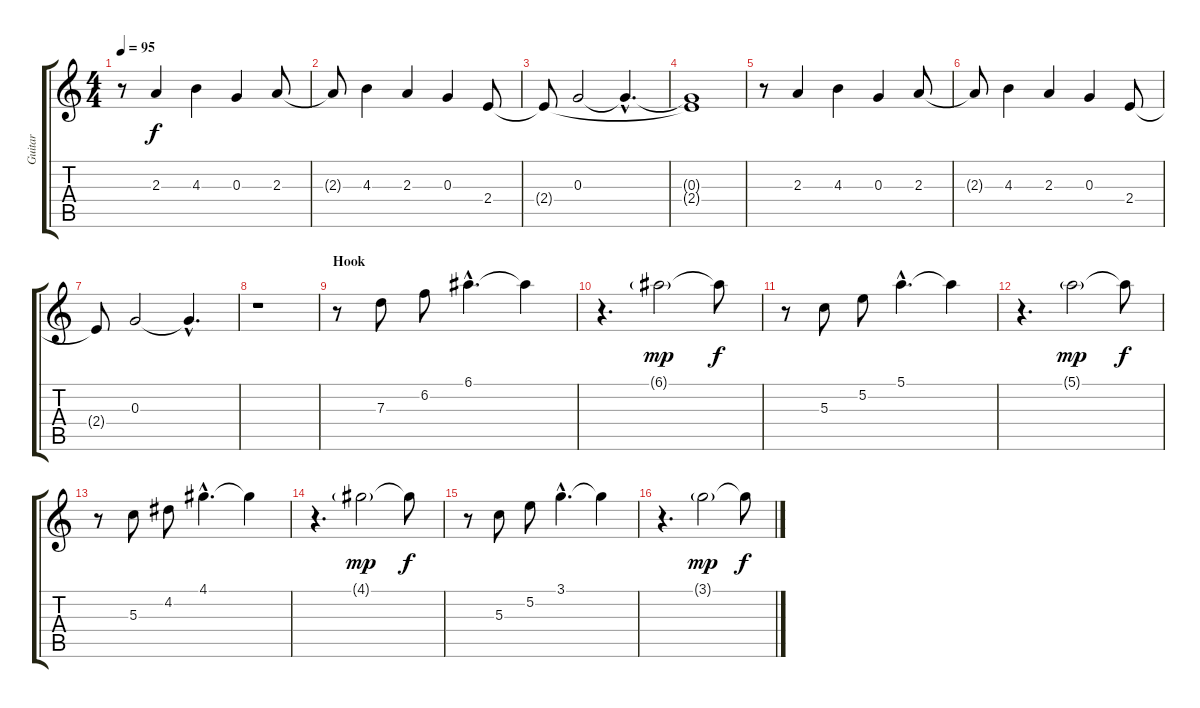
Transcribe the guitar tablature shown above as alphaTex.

\track ("Guitar" "Guitar") {instrument electricguitarjazz}
\staff {score tabs}
\tuning (E4 B3 G3 D3 A2 E2) {hide}
\ts (4 4)
\tempo 95
\clef g2
\ks c
r.8{dy f volume 9 instrument electricguitarjazz} 2.3.4 4.3.4 0.3.4 2.3.8 |
2.3{t}.8 4.3.4 2.3.4 0.3.4 2.4.8 |
2.4{t}.8 0.3.2 0.3{hac t}.4{d} |
(0.3{t} 2.4{t}).1 |
r.8 2.3.4 4.3.4 0.3.4 2.3.8 |
2.3{t}.8 4.3.4 2.3.4 0.3.4 2.4.8 |
2.4{t}.8 0.3.2 0.3{hac t}.4{d} |
r.1 |
\section ("" "Hook")
r.8{volume 7 instrument koto} 7.3.8 6.2.8 6.1{hac}.4{d} 6.1{t}.4 |
\section ("" "")
r.4{d} 6.1{g}.2{dy mp} 6.1{t}.8{dy f} |
r.8 5.3.8 5.2.8 5.1{hac}.4{d} 5.1{t}.4 |
r.4{d} 5.1{g}.2{dy mp} 5.1{t}.8{dy f} |
r.8 5.3.8 4.2.8 4.1{hac}.4{d} 4.1{t}.4 |
r.4{d} 4.1{g}.2{dy mp} 4.1{t}.8{dy f} |
r.8 5.3.8 5.2.8 3.1{hac}.4{d} 3.1{t}.4 |
r.4{d} 3.1{g}.2{dy mp} 3.1{t}.8{dy f}
